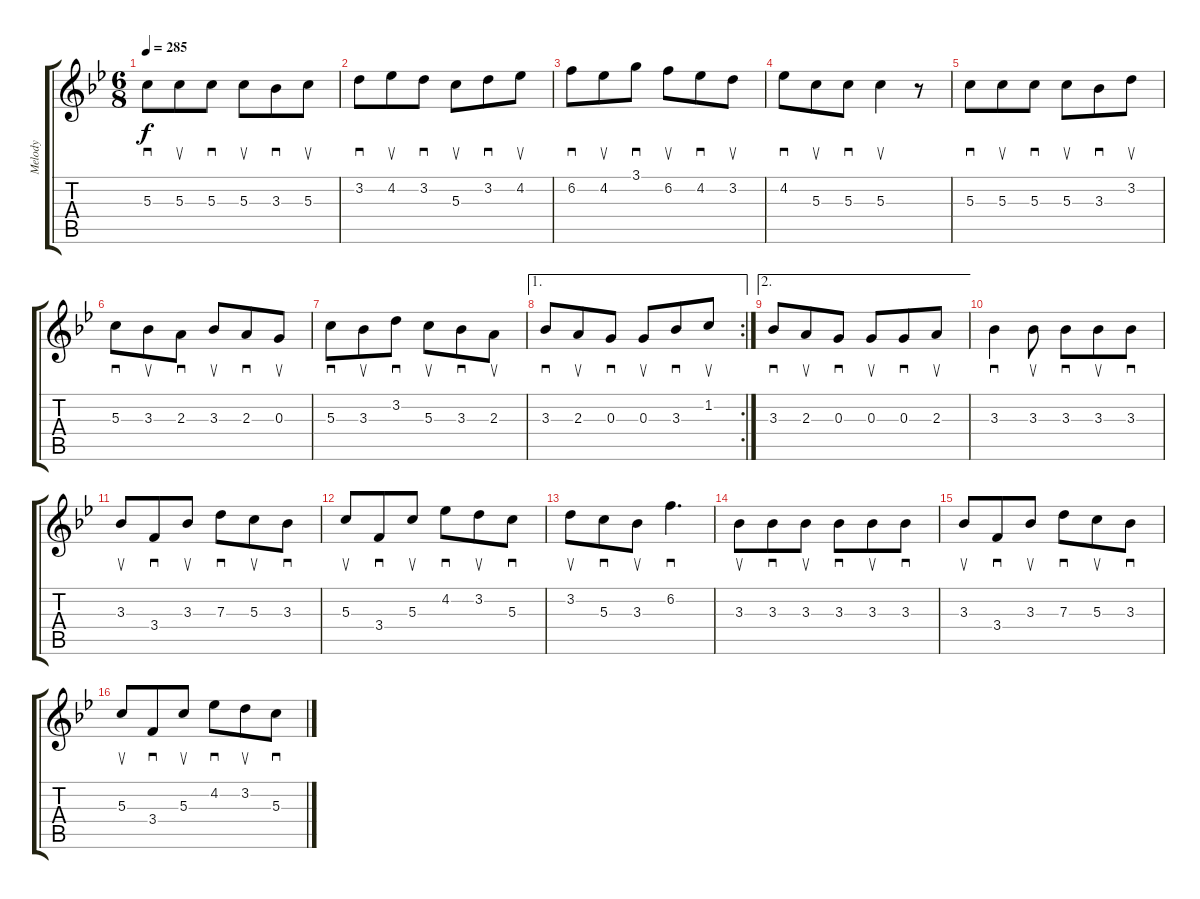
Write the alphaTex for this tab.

\track ("Melody" "Melody") {instrument acousticguitarsteel}
\staff {score tabs}
\tuning (E4 B3 G3 D3 A2 E2) {hide}
\ts (6 8)
\tempo 285
\clef g2
\ks gminor
5.3.8{sd dy f} 5.3.8{su} 5.3.8{sd} 5.3.8{su} 3.3.8{sd} 5.3.8{su} |
3.2.8{sd} 4.2.8{su} 3.2.8{sd} 5.3.8{su} 3.2.8{sd} 4.2.8{su} |
6.2.8{sd} 4.2.8{su} 3.1.8{sd} 6.2.8{su} 4.2.8{sd} 3.2.8{su} |
4.2.8{sd} 5.3.8{su} 5.3.8{sd} 5.3.4{su} r.8 |
5.3.8{sd} 5.3.8{su} 5.3.8{sd} 5.3.8{su} 3.3.8{sd} 3.2.8{su} |
5.3.8{sd} 3.3.8{su} 2.3.8{sd} 3.3.8{su} 2.3.8{sd} 0.3.8{su} |
5.3.8{sd} 3.3.8{su} 3.2.8{sd} 5.3.8{su} 3.3.8{sd} 2.3.8{su} |
\ae 1
\rc 2
3.3.8{sd} 2.3.8{su} 0.3.8{sd} 0.3.8{su} 3.3.8{sd} 1.2.8{su} |
\ae 2
3.3.8{sd} 2.3.8{su} 0.3.8{sd} 0.3.8{su} 0.3.8{sd} 2.3.8{su} |
3.3.4{sd} 3.3.8{su} 3.3.8{sd} 3.3.8{su} 3.3.8{sd} |
3.3.8{su} 3.4.8{sd} 3.3.8{su} 7.3.8{sd} 5.3.8{su} 3.3.8{sd} |
5.3.8{su} 3.4.8{sd} 5.3.8{su} 4.2.8{sd} 3.2.8{su} 5.3.8{sd} |
3.2.8{su} 5.3.8{sd} 3.3.8{su} 6.2.4{d sd} |
3.3.8{su} 3.3.8{sd} 3.3.8{su} 3.3.8{sd} 3.3.8{su} 3.3.8{sd} |
3.3.8{su} 3.4.8{sd} 3.3.8{su} 7.3.8{sd} 5.3.8{su} 3.3.8{sd} |
5.3.8{su} 3.4.8{sd} 5.3.8{su} 4.2.8{sd} 3.2.8{su} 5.3.8{sd}
